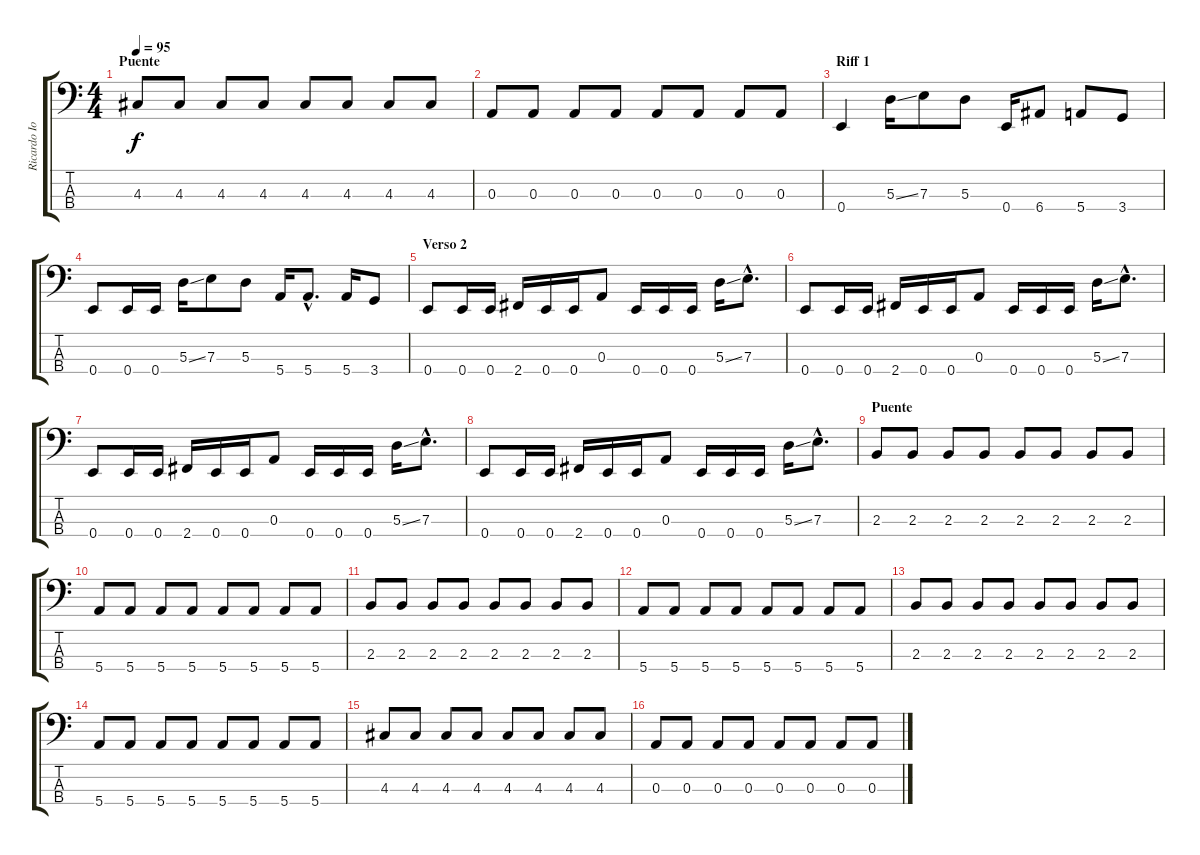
\track ("Ricardo Iorio (bajo)" "Ricardo Io") {instrument electricbassfinger}
\staff {score tabs}
\tuning (G2 D2 A1 E1) {hide}
\ts (4 4)
\section ("" "Puente")
\tempo 95
\clef f4
\ks c
4.3.8{dy f} 4.3.8 4.3.8 4.3.8 4.3.8 4.3.8 4.3.8 4.3.8 |
0.3.8 0.3.8 0.3.8 0.3.8 0.3.8 0.3.8 0.3.8 0.3.8 |
\section ("" "Riff 1")
0.4.4 5.3{ss}.16 7.3.8 5.3.8 0.4.16 6.4.8 5.4.8 3.4.8 |
0.4.8 0.4.16 0.4.16 5.3{ss}.16 7.3.8 5.3.8 5.4.16 5.4{hac}.8{d} 5.4.16 3.4.8 |
\section ("" "Verso 2")
0.4.8 0.4.16 0.4.16 2.4.16 0.4.16 0.4.16 0.3.8 0.4.16 0.4.16 0.4.16 5.3{ss}.16 7.3{hac}.8{d} |
0.4.8 0.4.16 0.4.16 2.4.16 0.4.16 0.4.16 0.3.8 0.4.16 0.4.16 0.4.16 5.3{ss}.16 7.3{hac}.8{d} |
0.4.8 0.4.16 0.4.16 2.4.16 0.4.16 0.4.16 0.3.8 0.4.16 0.4.16 0.4.16 5.3{ss}.16 7.3{hac}.8{d} |
0.4.8 0.4.16 0.4.16 2.4.16 0.4.16 0.4.16 0.3.8 0.4.16 0.4.16 0.4.16 5.3{ss}.16 7.3{hac}.8{d} |
\section ("" "Puente")
2.3.8 2.3.8 2.3.8 2.3.8 2.3.8 2.3.8 2.3.8 2.3.8 |
5.4.8 5.4.8 5.4.8 5.4.8 5.4.8 5.4.8 5.4.8 5.4.8 |
2.3.8 2.3.8 2.3.8 2.3.8 2.3.8 2.3.8 2.3.8 2.3.8 |
5.4.8 5.4.8 5.4.8 5.4.8 5.4.8 5.4.8 5.4.8 5.4.8 |
2.3.8 2.3.8 2.3.8 2.3.8 2.3.8 2.3.8 2.3.8 2.3.8 |
5.4.8 5.4.8 5.4.8 5.4.8 5.4.8 5.4.8 5.4.8 5.4.8 |
4.3.8 4.3.8 4.3.8 4.3.8 4.3.8 4.3.8 4.3.8 4.3.8 |
0.3.8 0.3.8 0.3.8 0.3.8 0.3.8 0.3.8 0.3.8 0.3.8
